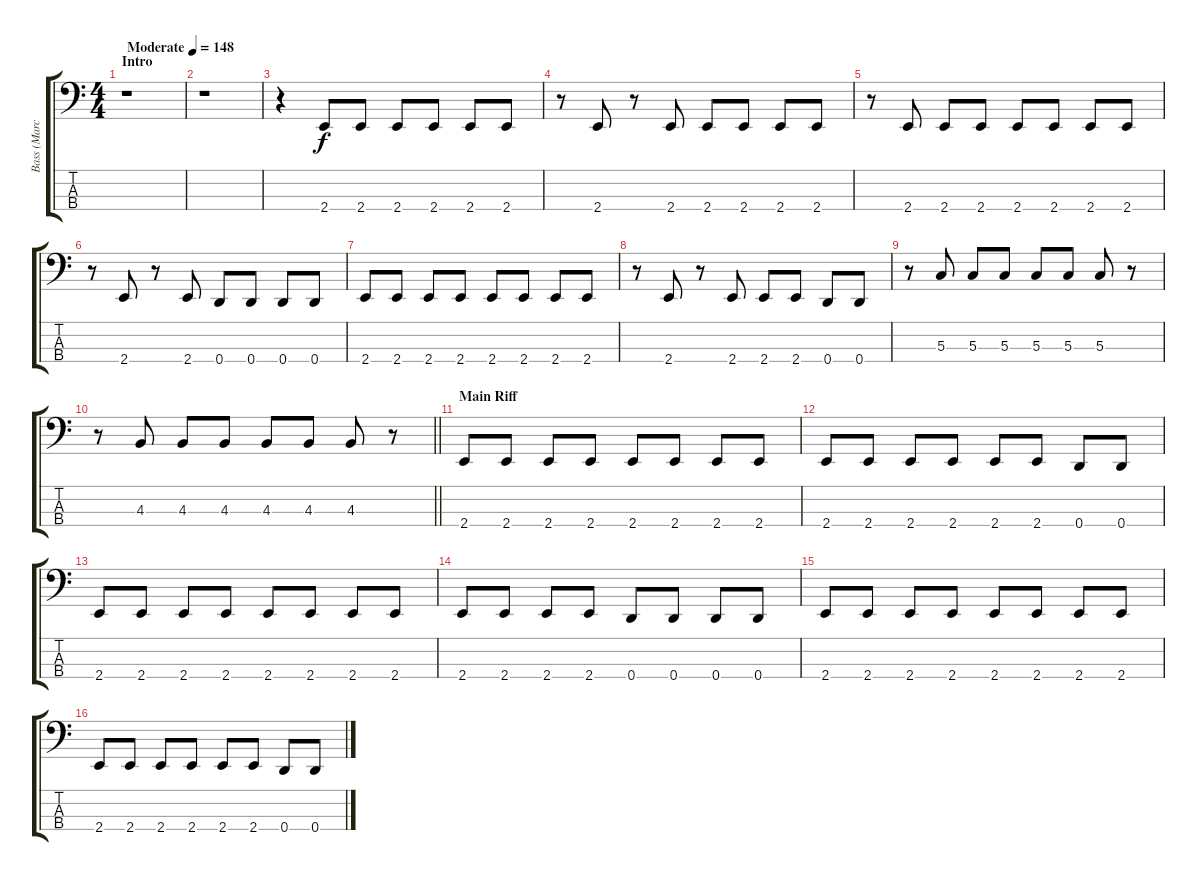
\track ("Bass (Marco)" "Bass (Marc") {instrument electricbassfinger}
\staff {score tabs}
\tuning (F2 C2 G1 D1) {hide}
\ts (4 4)
\section ("" "Intro")
\tempo (148 "Moderate")
\clef f4
\ks c
r.1{dy f instrument electricbassfinger} |
r.1 |
r.4 2.4.8 2.4.8 2.4.8 2.4.8 2.4.8 2.4.8 |
r.8 2.4.8 r.8 2.4.8 2.4.8 2.4.8 2.4.8 2.4.8 |
r.8 2.4.8 2.4.8 2.4.8 2.4.8 2.4.8 2.4.8 2.4.8 |
r.8 2.4.8 r.8 2.4.8 0.4.8 0.4.8 0.4.8 0.4.8 |
2.4.8 2.4.8 2.4.8 2.4.8 2.4.8 2.4.8 2.4.8 2.4.8 |
r.8 2.4.8 r.8 2.4.8 2.4.8 2.4.8 0.4.8 0.4.8 |
r.8 5.3.8 5.3.8 5.3.8 5.3.8 5.3.8 5.3.8 r.8 |
\barLineRight lightlight
r.8 4.3.8 4.3.8 4.3.8 4.3.8 4.3.8 4.3.8 r.8 |
\section ("" "Main Riff")
2.4.8 2.4.8 2.4.8 2.4.8 2.4.8 2.4.8 2.4.8 2.4.8 |
2.4.8 2.4.8 2.4.8 2.4.8 2.4.8 2.4.8 0.4.8 0.4.8 |
2.4.8 2.4.8 2.4.8 2.4.8 2.4.8 2.4.8 2.4.8 2.4.8 |
2.4.8 2.4.8 2.4.8 2.4.8 0.4.8 0.4.8 0.4.8 0.4.8 |
2.4.8 2.4.8 2.4.8 2.4.8 2.4.8 2.4.8 2.4.8 2.4.8 |
2.4.8 2.4.8 2.4.8 2.4.8 2.4.8 2.4.8 0.4.8 0.4.8
